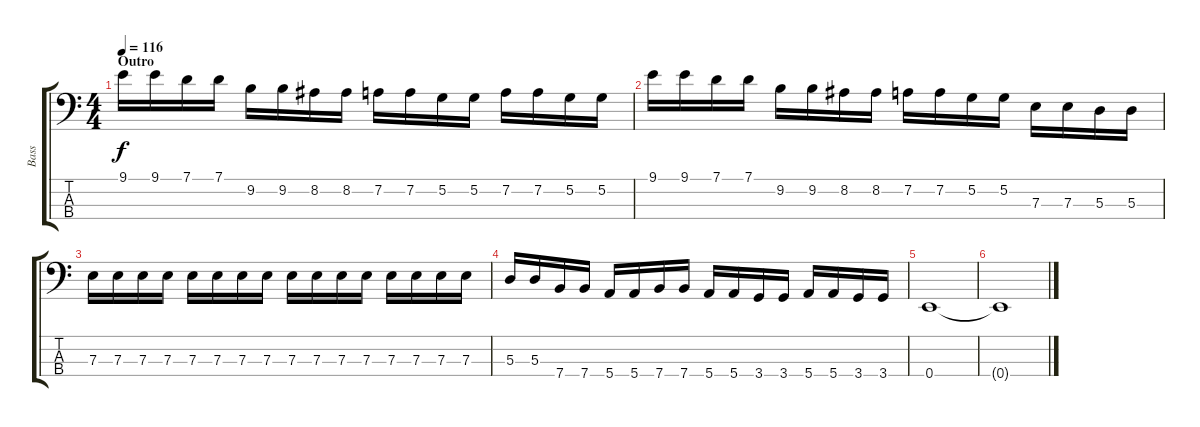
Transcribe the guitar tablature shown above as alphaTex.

\track ("Bass" "Bass") {instrument slapbass1}
\staff {score tabs}
\tuning (G2 D2 A1 E1) {hide}
\ts (4 4)
\section ("" "Outro")
\tempo 116
\clef f4
\ks c
9.1.16{dy f} 9.1.16 7.1.16 7.1.16 9.2.16 9.2.16 8.2.16 8.2.16 7.2.16 7.2.16 5.2.16 5.2.16 7.2.16 7.2.16 5.2.16 5.2.16 |
9.1.16 9.1.16 7.1.16 7.1.16 9.2.16 9.2.16 8.2.16 8.2.16 7.2.16 7.2.16 5.2.16 5.2.16 7.3.16 7.3.16 5.3.16 5.3.16 |
7.3.16 7.3.16 7.3.16 7.3.16 7.3.16 7.3.16 7.3.16 7.3.16 7.3.16 7.3.16 7.3.16 7.3.16 7.3.16 7.3.16 7.3.16 7.3.16 |
5.3.16 5.3.16 7.4.16 7.4.16 5.4.16 5.4.16 7.4.16 7.4.16 5.4.16 5.4.16 3.4.16 3.4.16 5.4.16 5.4.16 3.4.16 3.4.16 |
0.4.1 |
0.4{t}.1
